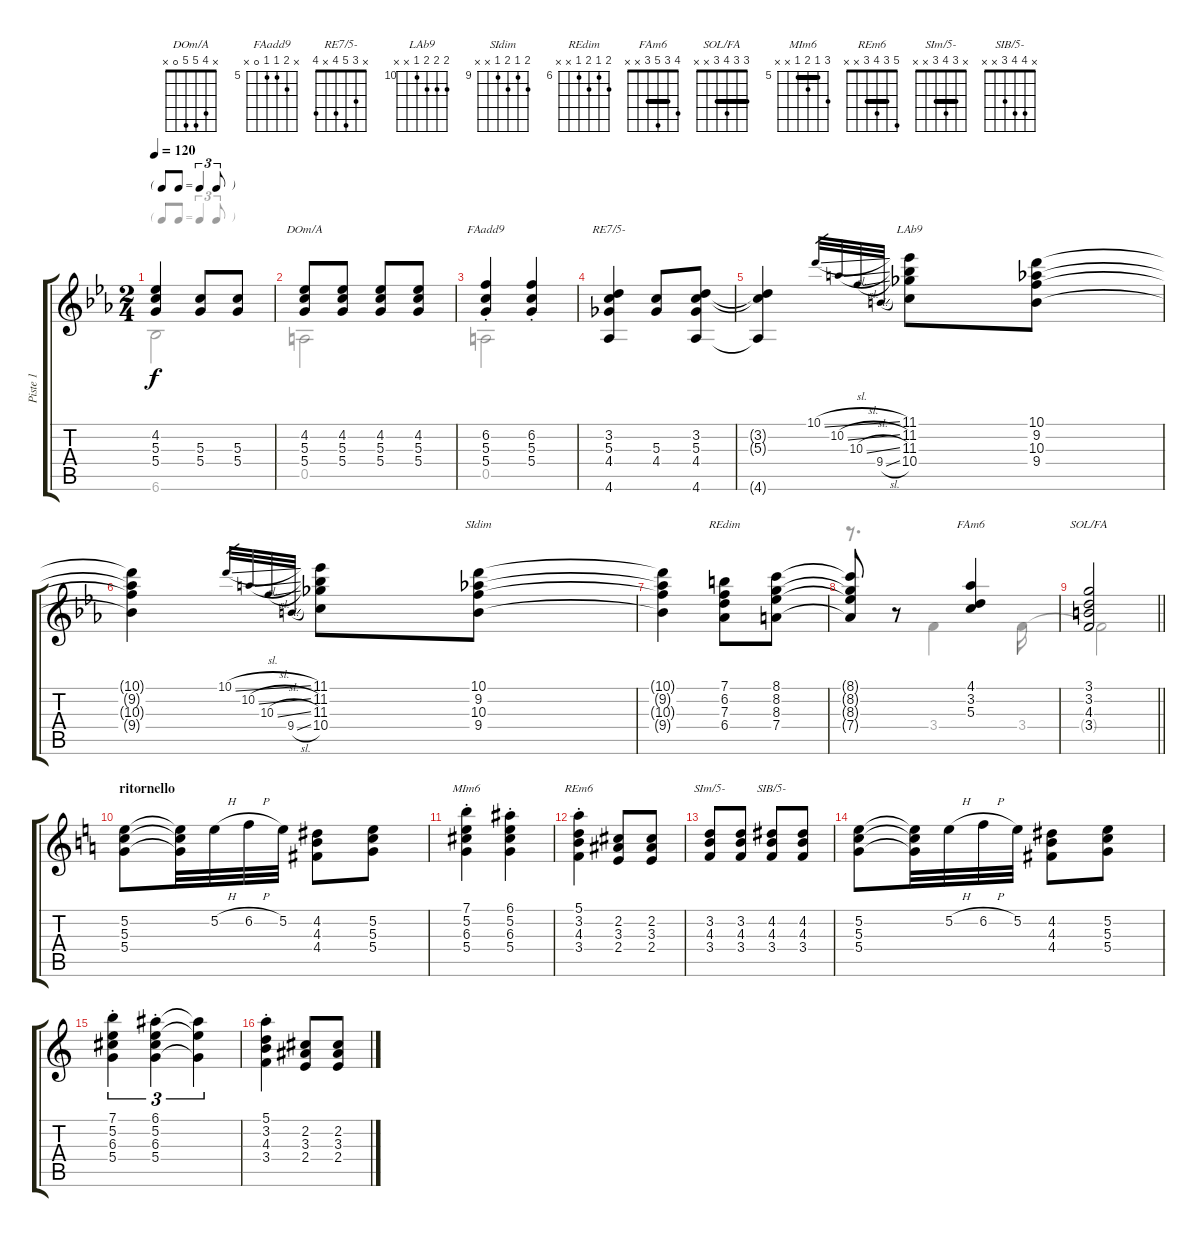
\track ("Piste 1" "Piste 1") {instrument electricguitarjazz}
\staff {score tabs}
\tuning (E4 B3 G3 D3 A2 E2) {hide}
\chord ("DOm/A" x 4 5 5 0 x)
\chord ("FAadd9" x 6 5 5 0 x) {firstfret 5}
\chord ("RE7/5-" x 3 5 4 x 4)
\chord ("LAb9" 11 11 11 10 x x) {firstfret 10}
\chord ("SIdim" 10 9 10 9 x x) {firstfret 9}
\chord ("REdim" 7 6 7 6 x x) {firstfret 6}
\chord ("FAm6" 4 3 5 3 x x) {barre 3}
\chord ("SOL/FA" 3 3 4 3 x x) {barre 3}
\chord ("MIm6" 7 5 6 5 x x) {firstfret 5 barre 5}
\chord ("REm6" 5 3 4 3 x x) {barre 3}
\chord ("SIm/5-" x 3 4 3 x x) {barre 3}
\chord ("SIB/5-" x 4 4 3 x x)
\voice
\ts (2 4)
\tf triplet8th
\tempo 120
\clef g2
\ks eb
(4.2{t} 5.3{t} 5.4{t}).4{dy f} (5.3 5.4).8 (5.3 5.4).8 |
(4.2 5.3 5.4).8{ch "DOm/A"} (4.2 5.3 5.4).8 (4.2 5.3 5.4).8 (4.2 5.3 5.4).8 |
(6.2{st} 5.3{st} 5.4{st}).4{ch "FAadd9"} (6.2{st} 5.3{st} 5.4{st}).4 |
(3.2 5.3 4.4 4.6).4{ch "RE7/5-"} (5.3 4.4).8 (3.2 5.3 4.4 4.6).8 |
(3.2{t} 5.3{t} 4.6{t}).4 10.1{sl}.32{gr} 10.2{sl}.32{gr} 10.3{sl}.32{gr} 9.4{sl}.32{gr} (11.1 11.2 11.3 10.4).8{ch "LAb9"} (10.1 9.2 10.3 9.4).8 |
(10.1{t} 9.2{t} 10.3{t} 9.4{t}).4 10.1{sl}.32{gr} 10.2{sl}.32{gr} 10.3{sl}.32{gr} 9.4{sl}.32{gr} (11.1 11.2 11.3 10.4).8 (10.1 9.2 10.3 9.4).8{ch "SIdim"} |
(10.1{t} 9.2{t} 10.3{t} 9.4{t}).4 (7.1 6.2 7.3 6.4).8{ch "REdim"} (8.1 8.2 8.3 7.4).8 |
(8.1{t} 8.2{t} 8.3{t} 7.4{t}).8 r.8 (4.1 3.2 5.3).4{ch "FAm6"} |
\barLineRight lightlight
(3.1 3.2 4.3 3.4).2{ch "SOL/FA"} |
\section ("" "ritornello ")
\ks c
(5.2 5.3 5.4).8 (5.2{t} 5.3{t} 5.4{t}).32 5.2{h}.32 6.2{h}.32 5.2.32 (4.2 4.3 4.4).8 (5.2 5.3 5.4).8 |
(7.1{st} 5.2{st} 6.3{st} 5.4{st}).4{ch "MIm6"} (6.1{st} 5.2{st} 6.3{st} 5.4{st}).4 |
(5.1{st} 3.2{st} 4.3{st} 3.4{st}).4{ch "REm6"} (2.2 3.3 2.4).8 (2.2 3.3 2.4).8 |
(3.2 4.3 3.4).8{ch "SIm/5-"} (3.2 4.3 3.4).8 (4.2 4.3 3.4).8{ch "SIB/5-"} (4.2 4.3 3.4).8 |
(5.2 5.3 5.4).8 (5.2{t} 5.3{t} 5.4{t}).32 5.2{h}.32 6.2{h}.32 5.2.32 (4.2 4.3 4.4).8 (5.2 5.3 5.4).8 |
(7.1{st} 5.2{st} 6.3{st} 5.4{st}).4{tu (3 2)} (6.1{st} 5.2{st} 6.3{st} 5.4{st}).4{tu (3 2)} (6.1{t} 5.2{t} 5.4{t}).4{tu (3 2)} |
(5.1{st} 3.2{st} 4.3{st} 3.4{st}).4 (2.2 3.3 2.4).8 (2.2 3.3 2.4).8
\voice
\clef g2
\ottava regular
\simile none
\ks eb
6.6.2{dy f} |
0.5.2 |
0.5.2 |
|
|
|
|
r.8{d} 3.4.4 3.4.16 |
\barLineRight lightlight
3.4{t}.2 |
\ks c
|
|
|
|
|
|
